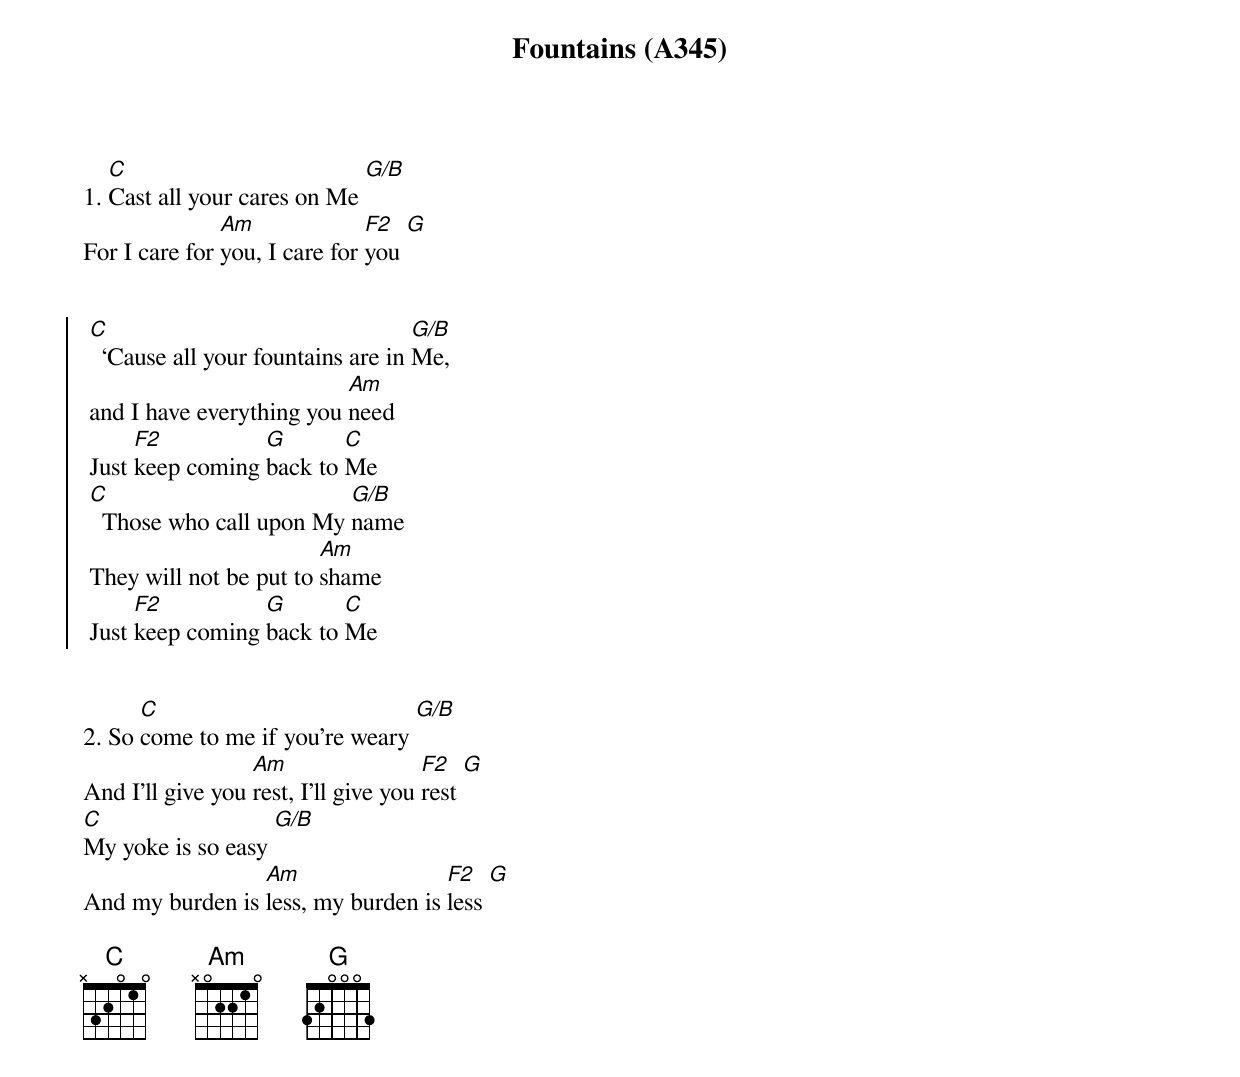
{title: Fountains (A345)}
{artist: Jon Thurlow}


1. [C]Cast all your cares on Me [G/B]
For I care for [Am]you, I care for [F2]you [G]


{soc}
 [C]  ‘Cause all your fountains are in [G/B]Me,
 and I have everything you [Am]need
 Just [F2]keep coming [G]back to [C]Me
 [C]  Those who call upon My [G/B]name
 They will not be put to [Am]shame
 Just [F2]keep coming [G]back to [C]Me
 {eoc}


2. So [C]come to me if you’re weary [G/B]
And I’ll give you [Am]rest, I’ll give you [F2]rest [G]
[C]My yoke is so easy [G/B]
And my burden is [Am]less, my burden is [F2]less [G]

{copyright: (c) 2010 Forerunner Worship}
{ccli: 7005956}
